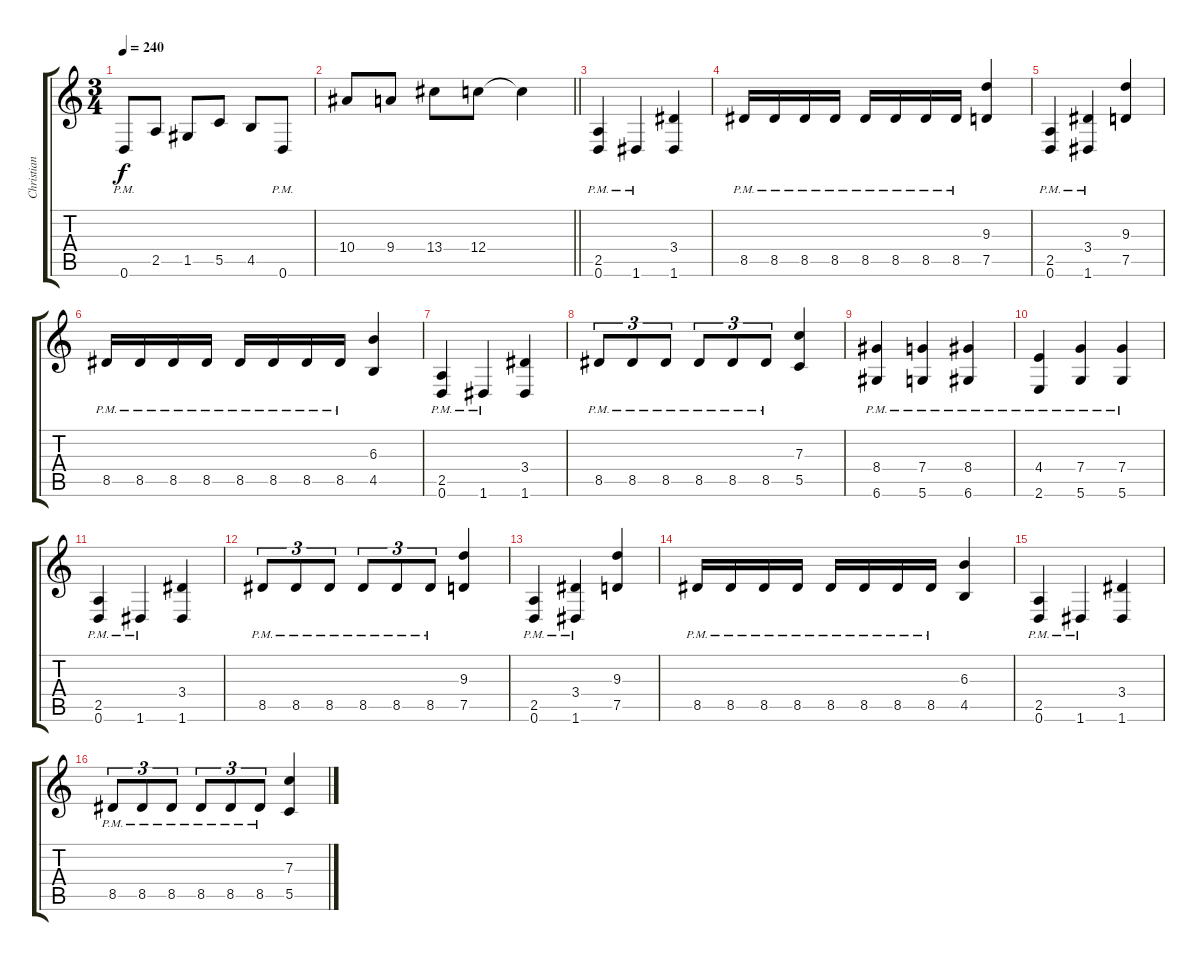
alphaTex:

\track ("Christian Muenzner - guitar" "Christian ") {instrument distortionguitar}
\staff {score tabs}
\tuning (D4 A3 F3 C3 G2 D2) {hide}
\ts (3 4)
\tempo 240
\clef g2
\ks c
0.6{pm}.8{dy f} 2.5.8 1.5.8 5.5.8 4.5.8 0.6{pm}.8 |
\barLineRight lightlight
10.4.8 9.4.8 13.4.8 12.4.8 12.4{t}.4 |
(2.5{pm} 0.6{pm}).4 1.6{pm}.4 (3.4 1.6).4 |
8.5{pm}.16 8.5{pm}.16 8.5{pm}.16 8.5{pm}.16 8.5{pm}.16 8.5{pm}.16 8.5{pm}.16 8.5{pm}.16 (9.3 7.5).4 |
(2.5{pm} 0.6{pm}).4 (3.4{pm} 1.6{pm}).4 (9.3 7.5).4 |
8.5{pm}.16 8.5{pm}.16 8.5{pm}.16 8.5{pm}.16 8.5{pm}.16 8.5{pm}.16 8.5{pm}.16 8.5{pm}.16 (6.3 4.5).4 |
(2.5{pm} 0.6{pm}).4 1.6{pm}.4 (3.4 1.6).4 |
8.5{pm}.8{tu (3 2)} 8.5{pm}.8{tu (3 2)} 8.5{pm}.8{tu (3 2)} 8.5{pm}.8{tu (3 2)} 8.5{pm}.8{tu (3 2)} 8.5{pm}.8{tu (3 2)} (7.3 5.5).4 |
(8.4{pm} 6.6{pm}).4 (7.4{pm} 5.6{pm}).4 (8.4{pm} 6.6{pm}).4 |
(4.4{pm} 2.6{pm}).4 (7.4{pm} 5.6{pm}).4 (7.4{pm} 5.6{pm}).4 |
(2.5{pm} 0.6{pm}).4 1.6{pm}.4 (3.4 1.6).4 |
8.5{pm}.8{tu (3 2)} 8.5{pm}.8{tu (3 2)} 8.5{pm}.8{tu (3 2)} 8.5{pm}.8{tu (3 2)} 8.5{pm}.8{tu (3 2)} 8.5{pm}.8{tu (3 2)} (9.3 7.5).4 |
(2.5{pm} 0.6{pm}).4 (3.4{pm} 1.6{pm}).4 (9.3 7.5).4 |
8.5{pm}.16 8.5{pm}.16 8.5{pm}.16 8.5{pm}.16 8.5{pm}.16 8.5{pm}.16 8.5{pm}.16 8.5{pm}.16 (6.3 4.5).4 |
(2.5{pm} 0.6{pm}).4 1.6{pm}.4 (3.4 1.6).4 |
8.5{pm}.8{tu (3 2)} 8.5{pm}.8{tu (3 2)} 8.5{pm}.8{tu (3 2)} 8.5{pm}.8{tu (3 2)} 8.5{pm}.8{tu (3 2)} 8.5{pm}.8{tu (3 2)} (7.3 5.5).4
